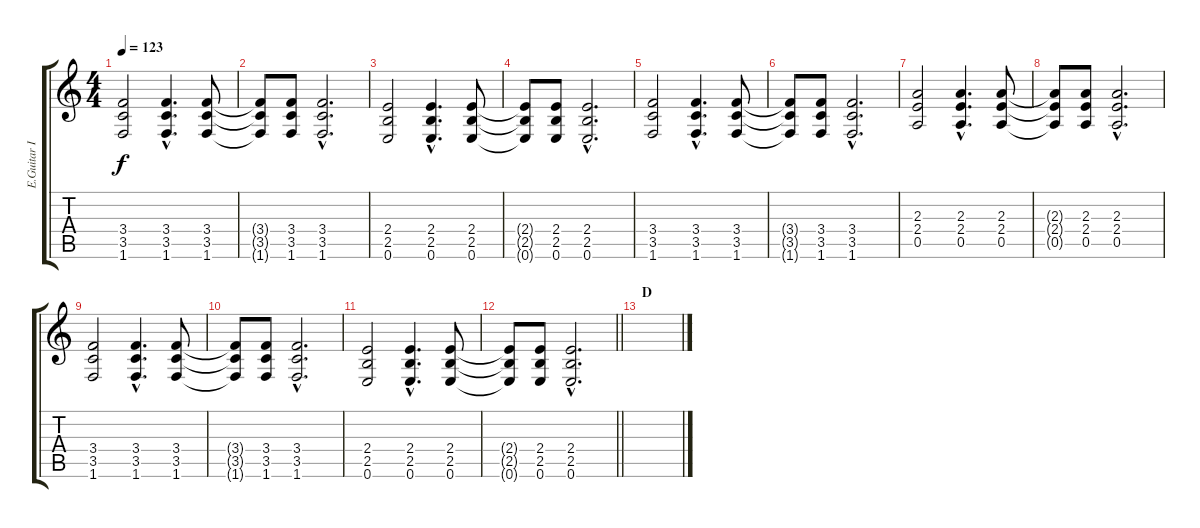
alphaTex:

\track ("E.Guitar I" "E.Guitar I") {instrument acousticguitarsteel}
\staff {score tabs}
\tuning (E4 B3 G3 D3 A2 E2) {hide}
\ts (4 4)
\tempo 123
\clef g2
\ks c
(3.4 3.5 1.6).2{dy f} (3.4{hac} 3.5{hac} 1.6{hac}).4{d} (3.4 3.5 1.6).8 |
(3.4{t} 3.5{t} 1.6{t}).8 (3.4 3.5 1.6).8 (3.4{hac} 3.5{hac} 1.6{hac}).2{d} |
(2.4 2.5 0.6).2 (2.4{hac} 2.5{hac} 0.6{hac}).4{d} (2.4 2.5 0.6).8 |
(2.4{t} 2.5{t} 0.6{t}).8 (2.4 2.5 0.6).8 (2.4{hac} 2.5{hac} 0.6{hac}).2{d} |
(3.4 3.5 1.6).2 (3.4{hac} 3.5{hac} 1.6{hac}).4{d} (3.4 3.5 1.6).8 |
(3.4{t} 3.5{t} 1.6{t}).8 (3.4 3.5 1.6).8 (3.4{hac} 3.5{hac} 1.6{hac}).2{d} |
(2.3 2.4 0.5).2 (2.3{hac} 2.4{hac} 0.5{hac}).4{d} (2.3 2.4 0.5).8 |
(2.3{t} 2.4{t} 0.5{t}).8 (2.3 2.4 0.5).8 (2.3{hac} 2.4{hac} 0.5{hac}).2{d} |
(3.4 3.5 1.6).2 (3.4{hac} 3.5{hac} 1.6{hac}).4{d} (3.4 3.5 1.6).8 |
(3.4{t} 3.5{t} 1.6{t}).8 (3.4 3.5 1.6).8 (3.4{hac} 3.5{hac} 1.6{hac}).2{d} |
(2.4 2.5 0.6).2 (2.4{hac} 2.5{hac} 0.6{hac}).4{d} (2.4 2.5 0.6).8 |
\barLineRight lightlight
(2.4{t} 2.5{t} 0.6{t}).8 (2.4 2.5 0.6).8 (2.4{hac} 2.5{hac} 0.6{hac}).2{d} |
\section ("" "D")
